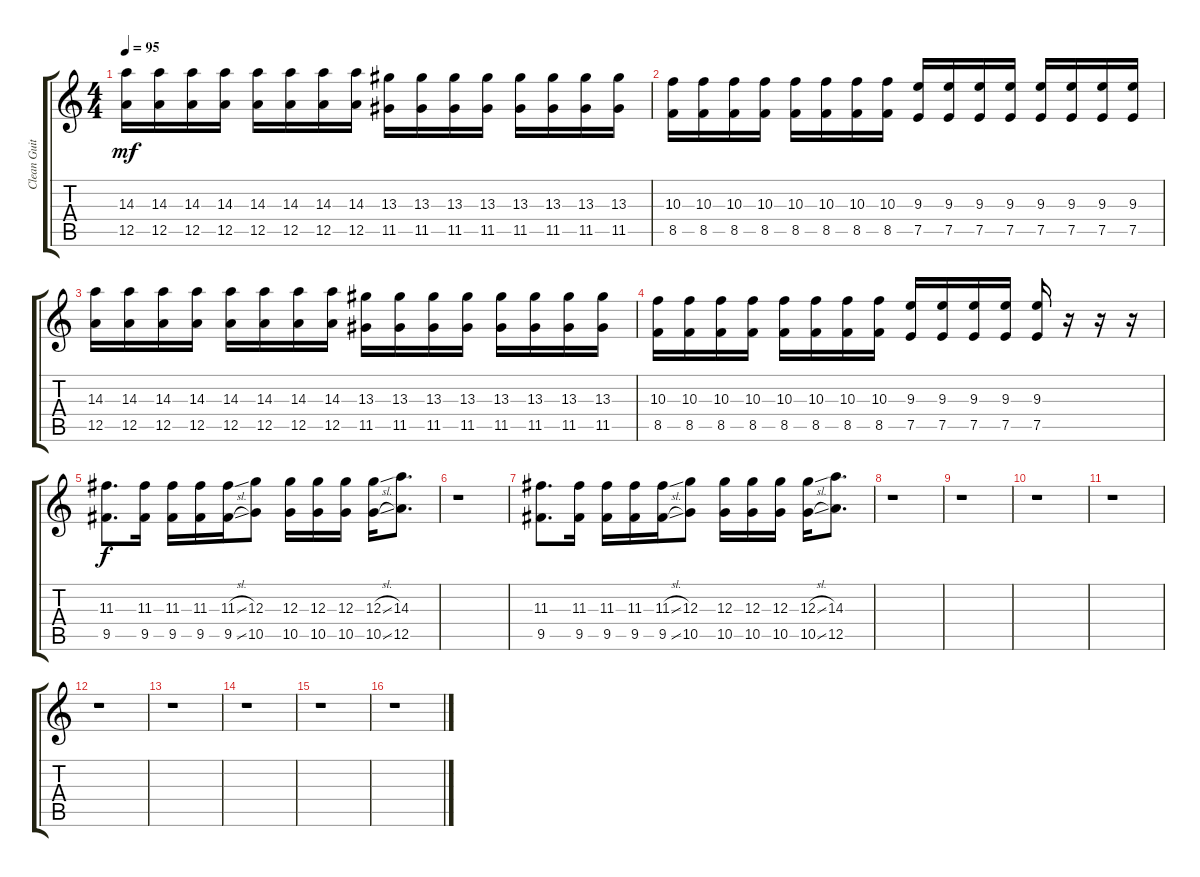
\track ("Clean Guitar" "Clean Guit") {instrument electricguitarclean}
\staff {score tabs}
\tuning (E4 B3 G3 D3 A2 D2) {hide}
\ts (4 4)
\tempo 95
\clef g2
\ks c
(14.3 12.5).16{dy mf volume 8 instrument overdrivenguitar} (14.3 12.5).16 (14.3 12.5).16 (14.3 12.5).16 (14.3 12.5).16 (14.3 12.5).16 (14.3 12.5).16 (14.3 12.5).16 (13.3 11.5).16 (13.3 11.5).16 (13.3 11.5).16 (13.3 11.5).16 (13.3 11.5).16 (13.3 11.5).16 (13.3 11.5).16 (13.3 11.5).16 |
(10.3 8.5).16 (10.3 8.5).16 (10.3 8.5).16 (10.3 8.5).16 (10.3 8.5).16 (10.3 8.5).16 (10.3 8.5).16 (10.3 8.5).16 (9.3 7.5).16 (9.3 7.5).16 (9.3 7.5).16 (9.3 7.5).16 (9.3 7.5).16 (9.3 7.5).16 (9.3 7.5).16 (9.3 7.5).16 |
(14.3 12.5).16{volume 8 instrument overdrivenguitar} (14.3 12.5).16 (14.3 12.5).16 (14.3 12.5).16 (14.3 12.5).16 (14.3 12.5).16 (14.3 12.5).16 (14.3 12.5).16 (13.3 11.5).16 (13.3 11.5).16 (13.3 11.5).16 (13.3 11.5).16 (13.3 11.5).16 (13.3 11.5).16 (13.3 11.5).16 (13.3 11.5).16 |
(10.3 8.5).16 (10.3 8.5).16 (10.3 8.5).16 (10.3 8.5).16 (10.3 8.5).16 (10.3 8.5).16 (10.3 8.5).16 (10.3 8.5).16 (9.3 7.5).16 (9.3 7.5).16 (9.3 7.5).16 (9.3 7.5).16 (9.3 7.5).16 r.16 r.16 r.16 |
(11.3 9.5).8{d dy f instrument electricguitarclean} (11.3 9.5).16 (11.3 9.5).16 (11.3 9.5).16 (11.3{sl} 9.5{sl}).16 (12.3 10.5).8 (12.3 10.5).16 (12.3 10.5).16 (12.3 10.5).16 (12.3{sl} 10.5{sl}).16 (14.3 12.5).8{d} |
r.1 |
(11.3 9.5).8{d} (11.3 9.5).16 (11.3 9.5).16 (11.3 9.5).16 (11.3{sl} 9.5{sl}).16 (12.3 10.5).8 (12.3 10.5).16 (12.3 10.5).16 (12.3 10.5).16 (12.3{sl} 10.5{sl}).16 (14.3 12.5).8{d} |
r.1 |
r.1 |
r.1 |
r.1 |
r.1 |
r.1 |
r.1 |
r.1 |
r.1
